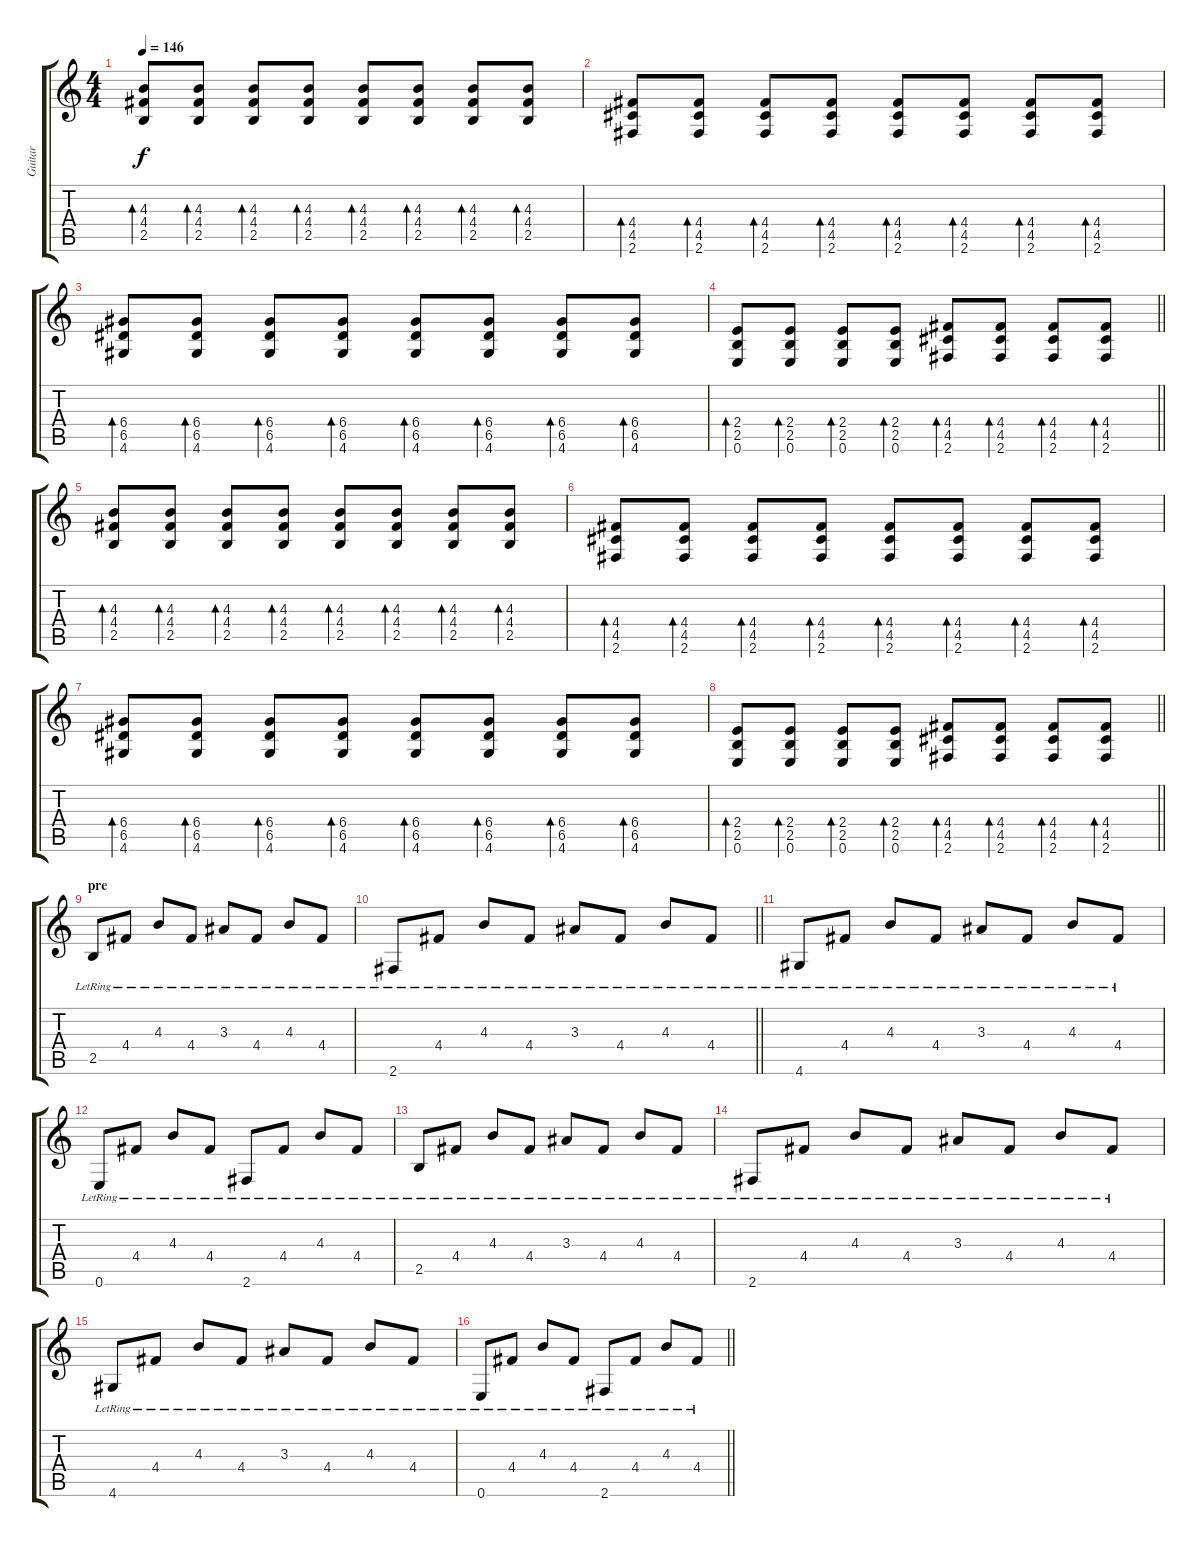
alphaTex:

\track ("Guitar" "Guitar") {instrument electricguitarclean}
\staff {score tabs}
\tuning (E4 B3 G3 D3 A2 E2) {hide}
\ts (4 4)
\tempo 146
\clef g2
\ks c
(4.3 4.4 2.5).8{bd 120 dy f} (4.3 4.4 2.5).8{bd 120} (4.3 4.4 2.5).8{bd 120} (4.3 4.4 2.5).8{bd 120} (4.3 4.4 2.5).8{bd 120} (4.3 4.4 2.5).8{bd 120} (4.3 4.4 2.5).8{bd 120} (4.3 4.4 2.5).8{bd 120} |
(4.4 4.5 2.6).8{bd 120} (4.4 4.5 2.6).8{bd 120} (4.4 4.5 2.6).8{bd 120} (4.4 4.5 2.6).8{bd 120} (4.4 4.5 2.6).8{bd 120} (4.4 4.5 2.6).8{bd 120} (4.4 4.5 2.6).8{bd 120} (4.4 4.5 2.6).8{bd 120} |
(6.4 6.5 4.6).8{bd 120} (6.4 6.5 4.6).8{bd 120} (6.4 6.5 4.6).8{bd 120} (6.4 6.5 4.6).8{bd 120} (6.4 6.5 4.6).8{bd 120} (6.4 6.5 4.6).8{bd 120} (6.4 6.5 4.6).8{bd 120} (6.4 6.5 4.6).8{bd 120} |
\barLineRight lightlight
(2.4 2.5 0.6).8{bd 120} (2.4 2.5 0.6).8{bd 120} (2.4 2.5 0.6).8{bd 120} (2.4 2.5 0.6).8{bd 120} (4.4 4.5 2.6).8{bd 120} (4.4 4.5 2.6).8{bd 120} (4.4 4.5 2.6).8{bd 120} (4.4 4.5 2.6).8{bd 120} |
(4.3 4.4 2.5).8{bd 120} (4.3 4.4 2.5).8{bd 120} (4.3 4.4 2.5).8{bd 120} (4.3 4.4 2.5).8{bd 120} (4.3 4.4 2.5).8{bd 120} (4.3 4.4 2.5).8{bd 120} (4.3 4.4 2.5).8{bd 120} (4.3 4.4 2.5).8{bd 120} |
(4.4 4.5 2.6).8{bd 120} (4.4 4.5 2.6).8{bd 120} (4.4 4.5 2.6).8{bd 120} (4.4 4.5 2.6).8{bd 120} (4.4 4.5 2.6).8{bd 120} (4.4 4.5 2.6).8{bd 120} (4.4 4.5 2.6).8{bd 120} (4.4 4.5 2.6).8{bd 120} |
(6.4 6.5 4.6).8{bd 120} (6.4 6.5 4.6).8{bd 120} (6.4 6.5 4.6).8{bd 120} (6.4 6.5 4.6).8{bd 120} (6.4 6.5 4.6).8{bd 120} (6.4 6.5 4.6).8{bd 120} (6.4 6.5 4.6).8{bd 120} (6.4 6.5 4.6).8{bd 120} |
\barLineRight lightlight
(2.4 2.5 0.6).8{bd 120} (2.4 2.5 0.6).8{bd 120} (2.4 2.5 0.6).8{bd 120} (2.4 2.5 0.6).8{bd 120} (4.4 4.5 2.6).8{bd 120} (4.4 4.5 2.6).8{bd 120} (4.4 4.5 2.6).8{bd 120} (4.4 4.5 2.6).8{bd 120} |
\section ("" "pre")
2.5{lr}.8{instrument electricguitarclean} 4.4{lr}.8 4.3{lr}.8 4.4{lr}.8 3.3{lr}.8 4.4{lr}.8 4.3{lr}.8 4.4{lr}.8 |
\barLineRight lightlight
2.6{lr}.8 4.4{lr}.8 4.3{lr}.8 4.4{lr}.8 3.3{lr}.8 4.4{lr}.8 4.3{lr}.8 4.4{lr}.8 |
4.6{lr}.8 4.4{lr}.8 4.3{lr}.8 4.4{lr}.8 3.3{lr}.8 4.4{lr}.8 4.3{lr}.8 4.4{lr}.8 |
0.6{lr}.8 4.4{lr}.8 4.3{lr}.8 4.4{lr}.8 2.6{lr}.8 4.4{lr}.8 4.3{lr}.8 4.4{lr}.8 |
2.5{lr}.8 4.4{lr}.8 4.3{lr}.8 4.4{lr}.8 3.3{lr}.8 4.4{lr}.8 4.3{lr}.8 4.4{lr}.8 |
2.6{lr}.8 4.4{lr}.8 4.3{lr}.8 4.4{lr}.8 3.3{lr}.8 4.4{lr}.8 4.3{lr}.8 4.4{lr}.8 |
4.6{lr}.8 4.4{lr}.8 4.3{lr}.8 4.4{lr}.8 3.3{lr}.8 4.4{lr}.8 4.3{lr}.8 4.4{lr}.8 |
\barLineRight lightlight
0.6{lr}.8 4.4{lr}.8 4.3{lr}.8 4.4{lr}.8 2.6{lr}.8 4.4{lr}.8 4.3{lr}.8 4.4{lr}.8
